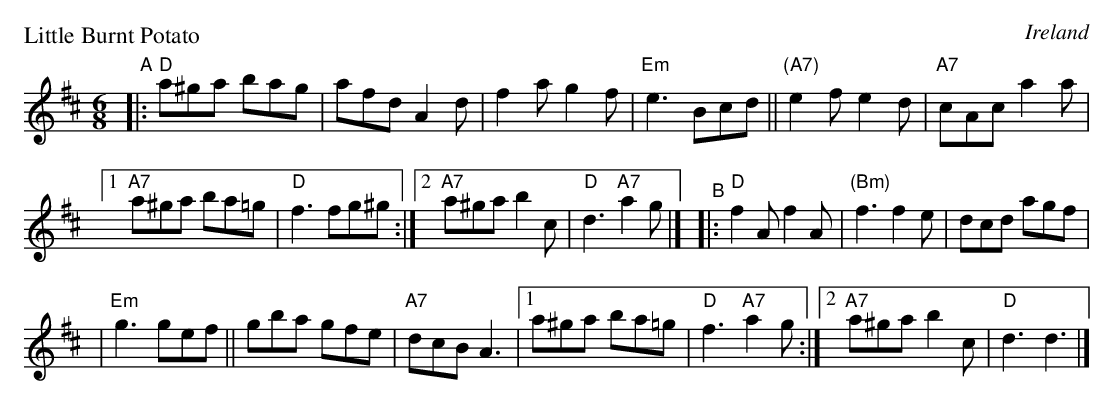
X:1
P: Little Burnt Potato
O: Ireland
M: 6/8
L: 1/8
K: D
"^A"|: "D"a^ga bag | afd A2d | f2a g2f | "Em"e3 Bcd || "(A7)"e2f e2d | "A7"cAc a2a |
[1 "A7"a^ga ba=g | "D"f3 fg^g :|[2 "A7"a^ga b2c | "D"d3 "A7"a2g |] "^B"|: "D"f2A f2A | "(Bm)"f3 f2e | dcd agf |
| "Em"g3 gef || gba gfe | "A7"dcB A3 |1 a^ga ba=g | "D"f3 "A7"a2g :|2 "A7"a^ga b2c | "D"d3 d3 |]
